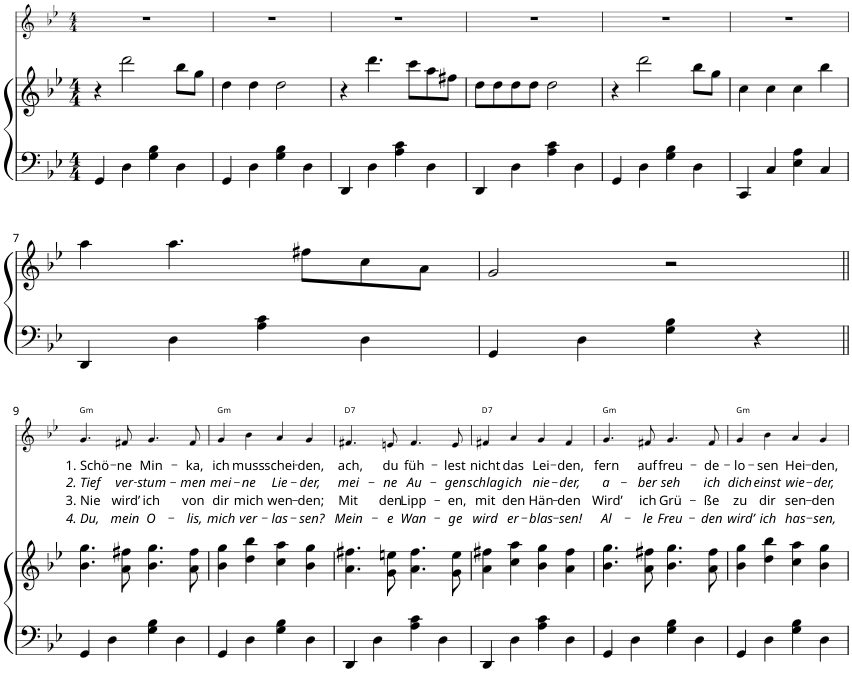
**kern	**kern	**kern	**text	**text	**text	**text	**harte
*part2	*part2	*part1	*part1	*part1	*part1	*part1	*part1
*staff3	*staff2	*staff1	*staff1	*staff1	*staff1	*staff1	*
*I"Piano	*	*I"Voice	*	*	*	*	*
*I'Pno	*	*I'V	*	*	*	*	*
*	*	*stria5	*	*	*	*	*
*clefF4	*clefG2	*clefG2	*	*	*	*	*
*k[b-e-]	*k[b-e-]	*k[b-e-]	*	*	*	*	*
*B-:	*B-:	*B-:	*	*	*	*	*
*M4/4	*M4/4	*M4/4	*	*	*	*	*
=1	=1	=1	=1	=1	=1	=1	=1
4GG/	4r	1r	.	.	.	.	.
4D\	2ddd\	.	.	.	.	.	.
4G\ 4B-\	.	.	.	.	.	.	.
4D\	8bb-\L	.	.	.	.	.	.
.	8gg\J	.	.	.	.	.	.
=2	=2	=2	=2	=2	=2	=2	=2
4GG/	4dd\	1r	.	.	.	.	.
4D\	4dd\	.	.	.	.	.	.
4G\ 4B-\	2dd\	.	.	.	.	.	.
4D\	.	.	.	.	.	.	.
=3	=3	=3	=3	=3	=3	=3	=3
4DD/	4r	1r	.	.	.	.	.
4D\	4.ddd\	.	.	.	.	.	.
4A\ 4c\	.	.	.	.	.	.	.
.	8ccc\L	.	.	.	.	.	.
4D\	8aa\	.	.	.	.	.	.
.	8ff#X\J	.	.	.	.	.	.
=4	=4	=4	=4	=4	=4	=4	=4
4DD/	8dd\L	1r	.	.	.	.	.
.	8dd\	.	.	.	.	.	.
4D\	8dd\	.	.	.	.	.	.
.	8dd\J	.	.	.	.	.	.
4A\ 4c\	2dd\	.	.	.	.	.	.
4D\	.	.	.	.	.	.	.
=5	=5	=5	=5	=5	=5	=5	=5
4GG/	4r	1r	.	.	.	.	.
4D\	2ddd\	.	.	.	.	.	.
4G\ 4B-\	.	.	.	.	.	.	.
4D\	8bb-\L	.	.	.	.	.	.
.	8gg\J	.	.	.	.	.	.
=6	=6	=6	=6	=6	=6	=6	=6
4CC/	4cc\	1r	.	.	.	.	.
4C/	4cc\	.	.	.	.	.	.
4E-\ 4A\	4cc\	.	.	.	.	.	.
4C/	4bb-\	.	.	.	.	.	.
!!LO:LB:g=z
=7	=7	=7	=7	=7	=7	=7	=7
4DD/	4aa\	1r	.	.	.	.	.
4D\	4.aa\	.	.	.	.	.	.
4A\ 4c\	.	.	.	.	.	.	.
.	8ff#X\L	.	.	.	.	.	.
4D\	8cc\	.	.	.	.	.	.
.	8a\J	.	.	.	.	.	.
=8	=8	=8	=8	=8	=8	=8	=8
4GG/	2g/	1r	.	.	.	.	.
4D\	.	.	.	.	.	.	.
4G\ 4B-\	2r	.	.	.	.	.	.
4r	.	.	.	.	.	.	.
!!LO:LB:g=z
=9||	=9||	=9||	=9||	=9||	=9||	=9||	=9||
!	!	!	!LO:LY:b	!LO:LY:b	!LO:LY:b	!LO:LY:b	!LO:H:kt=m
4GG/	4.b-\ 4.gg\	4.g/	1. Schö-	2. Tief	3. Nie	4. Du,	G:min
4D\	.	.	.	.	.	.	.
!	!	!	!LO:LY:b	!LO:LY:b	!LO:LY:b	!LO:LY:b	!
.	8a\ 8ff#X\	8f#X/	-ne	ver-	wird’	mein	.
!	!	!	!LO:LY:b	!LO:LY:b	!LO:LY:b	!LO:LY:b	!
4G\ 4B-\	4.b-\ 4.gg\	4.g/	Min-	-stum-	ich	O-	.
4D\	.	.	.	.	.	.	.
!	!	!	!LO:LY:b	!LO:LY:b	!LO:LY:b	!LO:LY:b	!
.	8a\ 8ff#\	8f#/	-ka,	-men	von	-lis,	.
=10	=10	=10	=10	=10	=10	=10	=10
!	!	!	!LO:LY:b	!LO:LY:b	!LO:LY:b	!LO:LY:b	!LO:H:kt=m
4GG/	4b-\ 4gg\	4g/	ich	mei-	dir	mich	G:min
!	!	!	!LO:LY:b	!LO:LY:b	!LO:LY:b	!LO:LY:b	!
4D\	4dd\ 4bb-\	4b-\	muss	-ne	mich	ver-	.
!	!	!	!LO:LY:b	!LO:LY:b	!LO:LY:b	!LO:LY:b	!
4G\ 4B-\	4cc\ 4aa\	4a/	schei-	Lie-	wen-	-las-	.
!	!	!	!LO:LY:b	!LO:LY:b	!LO:LY:b	!LO:LY:b	!
4D\	4b-\ 4gg\	4g/	-den,	-der,	-den;	-sen?	.
=11	=11	=11	=11	=11	=11	=11	=11
!	!	!	!LO:LY:b	!LO:LY:b	!LO:LY:b	!LO:LY:b	!LO:H:kt=7
4DD/	4.a\ 4.ff#X\	4.f#X/	ach,	mei-	Mit	Mein-	D:7
4D\	.	.	.	.	.	.	.
!	!	!	!LO:LY:b	!LO:LY:b	!LO:LY:b	!LO:LY:b	!
.	8g\ 8een\	8en/	du	-ne	den	-e	.
!	!	!	!LO:LY:b	!LO:LY:b	!LO:LY:b	!LO:LY:b	!
4A\ 4c\	4.a\ 4.ff#\	4.f#/	füh-	Au-	Lipp-	Wan-	.
4D\	.	.	.	.	.	.	.
!	!	!	!LO:LY:b	!LO:LY:b	!LO:LY:b	!LO:LY:b	!
.	8g\ 8ee\	8e/	-lest	-gen	-en,	-ge	.
=12	=12	=12	=12	=12	=12	=12	=12
!	!	!	!LO:LY:b	!LO:LY:b	!LO:LY:b	!LO:LY:b	!LO:H:kt=7
4DD/	4a\ 4ff#X\	4f#X/	nicht	schlag	mit	wird	D:7
!	!	!	!LO:LY:b	!LO:LY:b	!LO:LY:b	!LO:LY:b	!
4D\	4cc\ 4aa\	4a/	das	ich	den	er-	.
!	!	!	!LO:LY:b	!LO:LY:b	!LO:LY:b	!LO:LY:b	!
4A\ 4c\	4b-\ 4gg\	4g/	Lei-	nie-	Hän-	-blas-	.
!	!	!	!LO:LY:b	!LO:LY:b	!LO:LY:b	!LO:LY:b	!
4D\	4a\ 4ff#\	4f#/	-den,	-der,	-den	-sen!	.
=13	=13	=13	=13	=13	=13	=13	=13
!	!	!	!LO:LY:b	!LO:LY:b	!LO:LY:b	!LO:LY:b	!LO:H:kt=m
4GG/	4.b-\ 4.gg\	4.g/	fern	a-	Wird’	Al-	G:min
4D\	.	.	.	.	.	.	.
!	!	!	!LO:LY:b	!LO:LY:b	!LO:LY:b	!LO:LY:b	!
.	8a\ 8ff#X\	8f#X/	auf	-ber	ich	-le	.
!	!	!	!LO:LY:b	!LO:LY:b	!LO:LY:b	!LO:LY:b	!
4G\ 4B-\	4.b-\ 4.gg\	4.g/	freu-	seh	Grü-	Freu-	.
4D\	.	.	.	.	.	.	.
!	!	!	!LO:LY:b	!LO:LY:b	!LO:LY:b	!LO:LY:b	!
.	8a\ 8ff#\	8f#/	-de-	ich	-ße	-den	.
=14	=14	=14	=14	=14	=14	=14	=14
!	!	!	!LO:LY:b	!LO:LY:b	!LO:LY:b	!LO:LY:b	!LO:H:kt=m
4GG/	4b-\ 4gg\	4g/	-lo-	dich	zu	wird’	G:min
!	!	!	!LO:LY:b	!LO:LY:b	!LO:LY:b	!LO:LY:b	!
4D\	4dd\ 4bb-\	4b-\	-sen	einst	dir	ich	.
!	!	!	!LO:LY:b	!LO:LY:b	!LO:LY:b	!LO:LY:b	!
4G\ 4B-\	4cc\ 4aa\	4a/	Hei-	wie-	sen-	has-	.
!	!	!	!LO:LY:b	!LO:LY:b	!LO:LY:b	!LO:LY:b	!
4D\	4b-\ 4gg\	4g/	-den,	-der,	-den	-sen,	.
=	=	=	=	=	=	=	=
*-	*-	*-	*-	*-	*-	*-	*-
